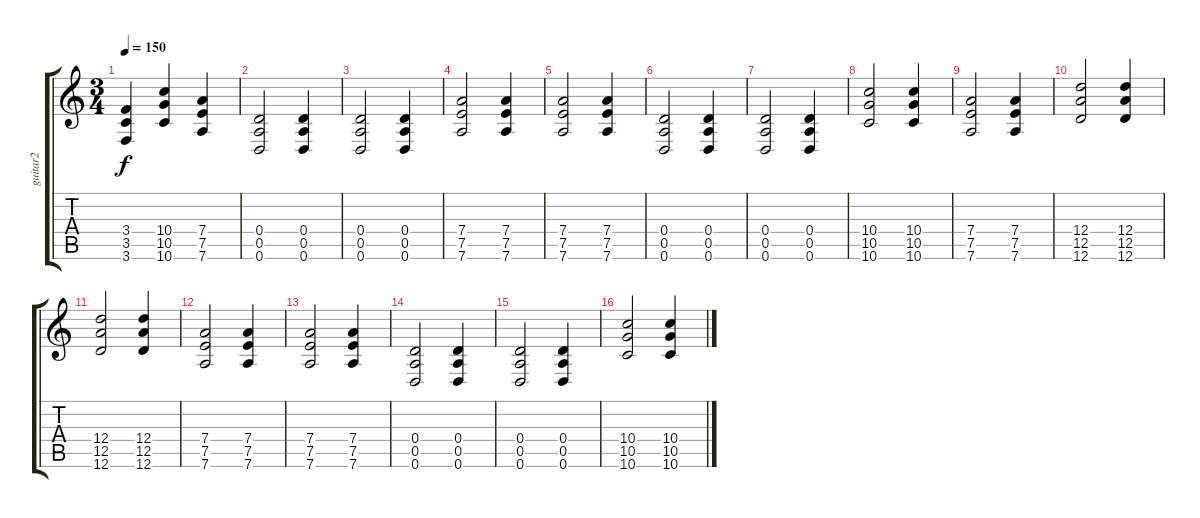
\track ("guitar2" "guitar2") {instrument distortionguitar}
\staff {score tabs}
\tuning (E4 B3 G3 D3 A2 D2) {hide}
\ts (3 4)
\tempo 150
\clef g2
\ks c
(3.4 3.5 3.6).4{dy f} (10.4 10.5 10.6).4 (7.4 7.5 7.6).4 |
(0.4 0.5 0.6).2 (0.4 0.5 0.6).4 |
(0.4 0.5 0.6).2 (0.4 0.5 0.6).4 |
(7.4 7.5 7.6).2 (7.4 7.5 7.6).4 |
(7.4 7.5 7.6).2 (7.4 7.5 7.6).4 |
(0.4 0.5 0.6).2 (0.4 0.5 0.6).4 |
(0.4 0.5 0.6).2 (0.4 0.5 0.6).4 |
(10.4 10.5 10.6).2 (10.4 10.5 10.6).4 |
(7.4 7.5 7.6).2 (7.4 7.5 7.6).4 |
(12.4 12.5 12.6).2 (12.4 12.5 12.6).4 |
(12.4 12.5 12.6).2 (12.4 12.5 12.6).4 |
(7.4 7.5 7.6).2 (7.4 7.5 7.6).4 |
(7.4 7.5 7.6).2 (7.4 7.5 7.6).4 |
(0.4 0.5 0.6).2 (0.4 0.5 0.6).4 |
(0.4 0.5 0.6).2 (0.4 0.5 0.6).4 |
(10.4 10.5 10.6).2 (10.4 10.5 10.6).4
